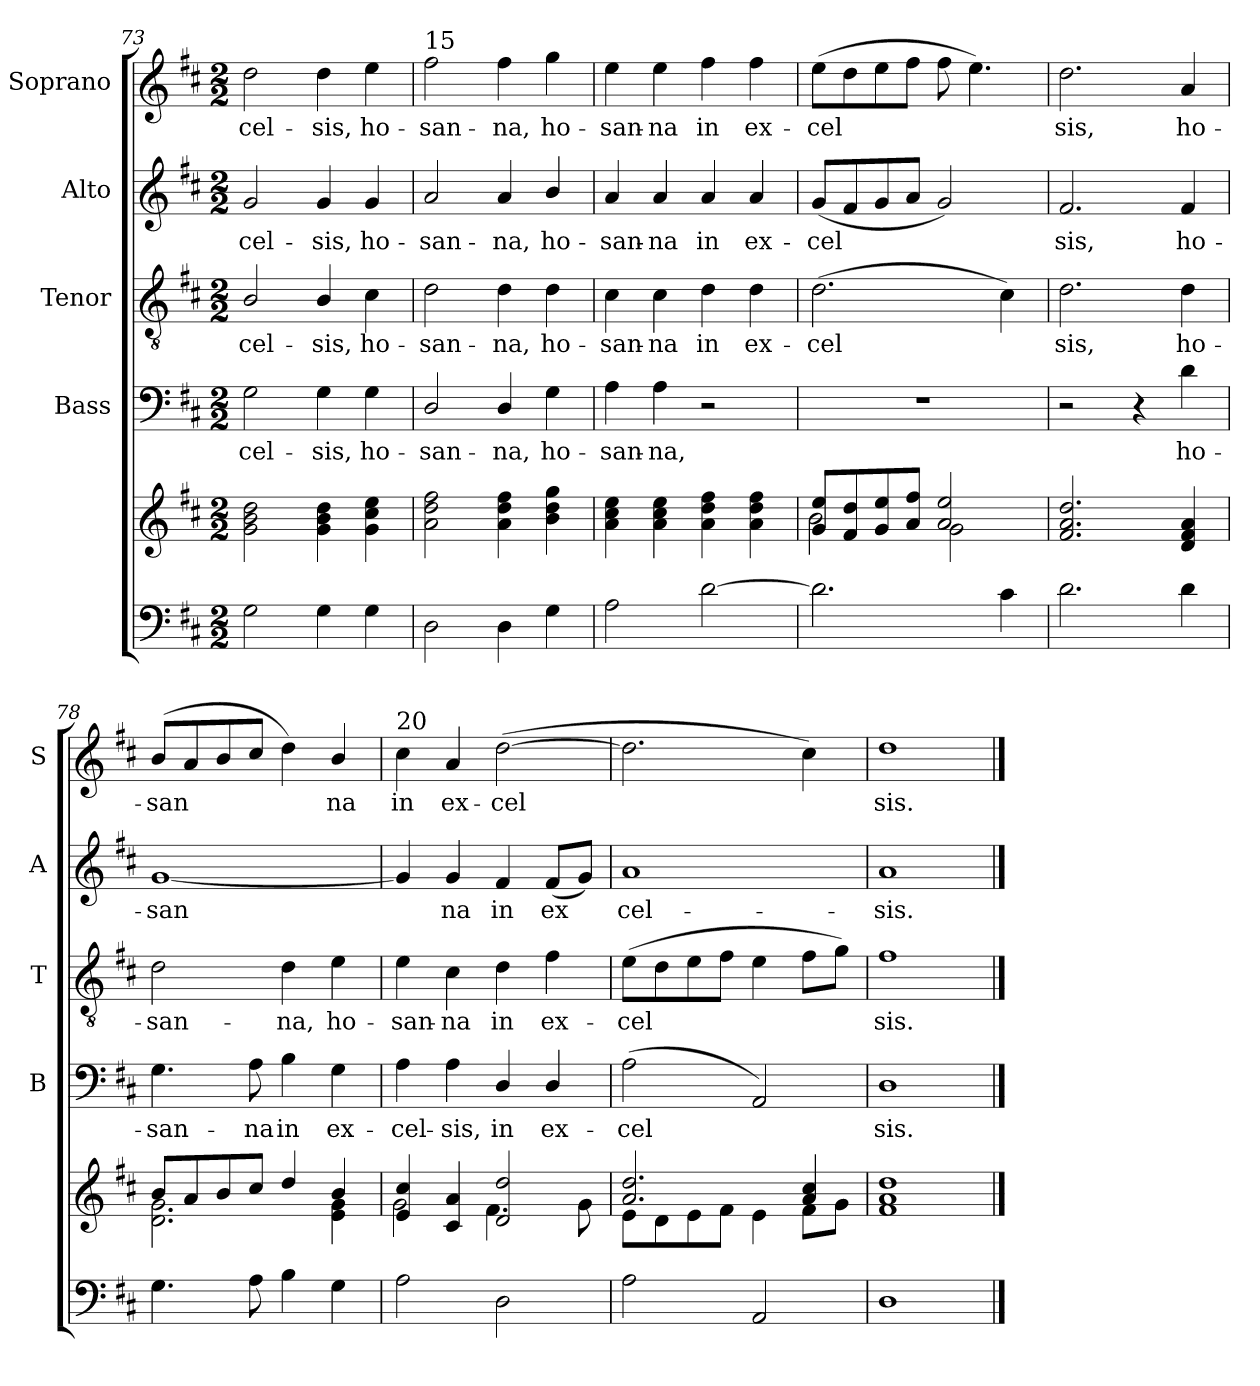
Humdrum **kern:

**kern	**kern	**kern	**text	**kern	**text	**kern	**text	**kern	**text
*part6	*part5	*part4	*part4	*part3	*part3	*part2	*part2	*part1	*part1
*staff6	*staff5	*staff4	*staff4	*staff3	*staff3	*staff2	*staff2	*staff1	*staff1
*	*	*I"Bass	*	*I"Tenor	*	*I"Alto	*	*I"Soprano	*
*	*	*I'B	*	*I'T	*	*I'A	*	*I'S	*
*clefF4	*clefG2	*clefF4	*	*clefGv2	*	*clefG2	*	*clefG2	*
*k[f#c#]	*k[f#c#]	*k[f#c#]	*	*k[f#c#]	*	*k[f#c#]	*	*k[f#c#]	*
*D:	*D:	*D:	*	*D:	*	*D:	*	*D:	*
*M2/2	*M2/2	*M2/2	*	*M2/2	*	*M2/2	*	*M2/2	*
=73	=73	=73	=73	=73	=73	=73	=73	=73	=73
*	*^	*	*	*	*	*	*	*	*
!	!	!	!	!LO:LY:b	!	!LO:LY:b	!	!LO:LY:b	!	!LO:LY:b
2G\	2g\ 2b\ 2dd\	2ryy	2G\	-cel-	2B/	-cel-	2g/	-cel-	2dd\	-cel-
!	!	!	!	!LO:LY:b	!	!LO:LY:b	!	!LO:LY:b	!	!LO:LY:b
4G\	4g\ 4b\ 4dd\	2ryy	4G\	-sis,	4B/	-sis,	4g/	-sis,	4dd\	-sis,
!	!	!	!	!LO:LY:b	!	!LO:LY:b	!	!LO:LY:b	!	!LO:LY:b
4G\	4g\ 4cc#\ 4ee\	.	4G\	ho-	4c#\	ho-	4g/	ho-	4ee\	ho-
!!LO:LB:g=z
=74	=74	=74	=74	=74	=74	=74	=74	=74	=74	=74
!	!	!	!	!	!	!	!	!	!LO:TX:a:t=15	!
!	!	!	!	!LO:LY:b	!	!LO:LY:b	!	!LO:LY:b	!	!LO:LY:b
2D\	2a\ 2dd\ 2ff#\	2ryy	2D/	-san-	2d\	-san-	2a/	-san-	2ff#\	-san-
!	!	!	!	!LO:LY:b	!	!LO:LY:b	!	!LO:LY:b	!	!LO:LY:b
4D\	4a\ 4dd\ 4ff#\	2ryy	4D/	-na,	4d\	-na,	4a/	-na,	4ff#\	-na,
!	!	!	!	!LO:LY:b	!	!LO:LY:b	!	!LO:LY:b	!	!LO:LY:b
4G\	4b\ 4dd\ 4gg\	.	4G\	ho-	4d\	ho-	4b/	ho-	4gg\	ho-
=75	=75	=75	=75	=75	=75	=75	=75	=75	=75	=75
!	!	!	!	!LO:LY:b	!	!LO:LY:b	!	!LO:LY:b	!	!LO:LY:b
2A\	4a\ 4cc#\ 4ee\	2ryy	4A\	-san-	4c#\	-san-	4a/	-san-	4ee\	-san-
!	!	!	!	!LO:LY:b	!	!LO:LY:b	!	!LO:LY:b	!	!LO:LY:b
.	4a\ 4cc#\ 4ee\	.	4A\	-na,	4c#\	-na	4a/	-na	4ee\	-na
!	!	!	!	!	!	!LO:LY:b	!	!LO:LY:b	!	!LO:LY:b
[2d\	4a\ 4dd\ 4ff#\	2ryy	2r	.	4d\	in	4a/	in	4ff#\	in
!	!	!	!	!	!	!LO:LY:b	!	!LO:LY:b	!	!LO:LY:b
.	4a\ 4dd\ 4ff#\	.	.	.	4d\	ex-	4a/	ex-	4ff#\	ex-
=76	=76	=76	=76	=76	=76	=76	=76	=76	=76	=76
!	!	!	!	!	!	!LO:LY:b	!	!LO:LY:b	!	!LO:LY:b
2.d\]	8g/ 8ee/L	2b\	1r	.	(>2.d\	-cel­	(<8g/L	-cel­	(>8ee\L	-cel­
.	8f#/ 8dd/	.	.	.	.	.	8f#/	.	8dd\	.
.	8g/ 8ee/	.	.	.	.	.	8g/	.	8ee\	.
.	8a/ 8ff#/J	.	.	.	.	.	8a/J	.	8ff#\J	.
.	2a/ 2ee/	2g\	.	.	.	.	2g/)	.	8ff#\	.
.	.	.	.	.	.	.	.	.	4.ee\)	.
4c#\	.	.	.	.	4c#\)	.	.	.	.	.
=77	=77	=77	=77	=77	=77	=77	=77	=77	=77	=77
!	!	!	!	!	!	!LO:LY:b	!	!LO:LY:b	!	!LO:LY:b
2.d\	2.f#/ 2.a/ 2.dd/	2ryy	2r	.	2.d\	sis,	2.f#/	sis,	2.dd\	sis,
.	.	2ryy	4r	.	.	.	.	.	.	.
!	!	!	!	!LO:LY:b	!	!LO:LY:b	!	!LO:LY:b	!	!LO:LY:b
4d\	4d/ 4f#/ 4a/	.	4d\	ho-	4d\	ho-	4f#/	ho-	4a/	ho-
=78	=78	=78	=78	=78	=78	=78	=78	=78	=78	=78
!	!	!	!	!LO:LY:b	!	!LO:LY:b	!	!LO:LY:b	!	!LO:LY:b
4.G\	8b/L	2.d\ 2.g\	4.G\	-san-	2d\	-san-	[1g	-san­	(<8b/L	-san­
.	8a/	.	.	.	.	.	.	.	8a/	.
.	8b/	.	.	.	.	.	.	.	8b/	.
!	!	!	!	!LO:LY:b	!	!	!	!	!	!
8A\	8cc#/J	.	8A\	-na	.	.	.	.	8cc#/J	.
!	!	!	!	!LO:LY:b	!	!LO:LY:b	!	!	!	!
4B\	4dd/	.	4B\	in	4d\	-na,	.	.	4dd\)	.
!	!	!	!	!LO:LY:b	!	!LO:LY:b	!	!	!	!LO:LY:b
4G\	4b/	4e\ 4g\	4G\	ex-	4e\	ho-	.	.	4b/	na
=79	=79	=79	=79	=79	=79	=79	=79	=79	=79	=79
!	!	!	!	!	!	!	!	!	!LO:TX:a:t=20	!
!	!	!	!	!LO:LY:b	!	!LO:LY:b	!	!	!	!LO:LY:b
2A\	4e/ 4cc#/	2g\	4A\	-cel-	4e\	-san-	4g/]	.	4cc#\	in
!	!	!	!	!LO:LY:b	!	!LO:LY:b	!	!LO:LY:b	!	!LO:LY:b
.	4c#/ 4a/	.	4A\	-sis,	4c#\	-na	4g/	na	4a/	ex-
!	!	!	!	!LO:LY:b	!	!LO:LY:b	!	!LO:LY:b	!	!LO:LY:b
2D\	2d/ 2dd/	4.f#\	4D/	in	4d\	in	4f#/	in	(>[2dd\	-cel­
!	!	!	!	!LO:LY:b	!	!LO:LY:b	!	!LO:LY:b	!	!
.	.	.	4D/	ex-	4f#\	ex-	(<8f#/L	ex­	.	.
.	.	8g\	.	.	.	.	8g/J)	.	.	.
=80	=80	=80	=80	=80	=80	=80	=80	=80	=80	=80
!	!	!	!	!LO:LY:b	!	!LO:LY:b	!	!LO:LY:b	!	!
2A\	2.a/ 2.dd/	8e\L	(<2A\	-cel­	(>8e\L	-cel­	1a	cel-	2.dd\]	.
.	.	8d\	.	.	8d\	.	.	.	.	.
.	.	8e\	.	.	8e\	.	.	.	.	.
.	.	8f#\J	.	.	8f#\J	.	.	.	.	.
2AA/	.	4e\	2AA/)	.	4e\	.	.	.	.	.
.	4a/ 4cc#/	8f#\L	.	.	8f#\L	.	.	.	4cc#\)	.
.	.	8g\J	.	.	8g\J)	.	.	.	.	.
=81	=81	=81	=81	=81	=81	=81	=81	=81	=81	=81
!	!	!	!	!LO:LY:b	!	!LO:LY:b	!	!LO:LY:b	!	!LO:LY:b
1D	1f# 1dd	1a	1D	sis.	1f#	sis.	1a	-sis.	1dd	sis.
*	*v	*v	*	*	*	*	*	*	*	*
==	==	==	==	==	==	==	==	==	==
*-	*-	*-	*-	*-	*-	*-	*-	*-	*-
